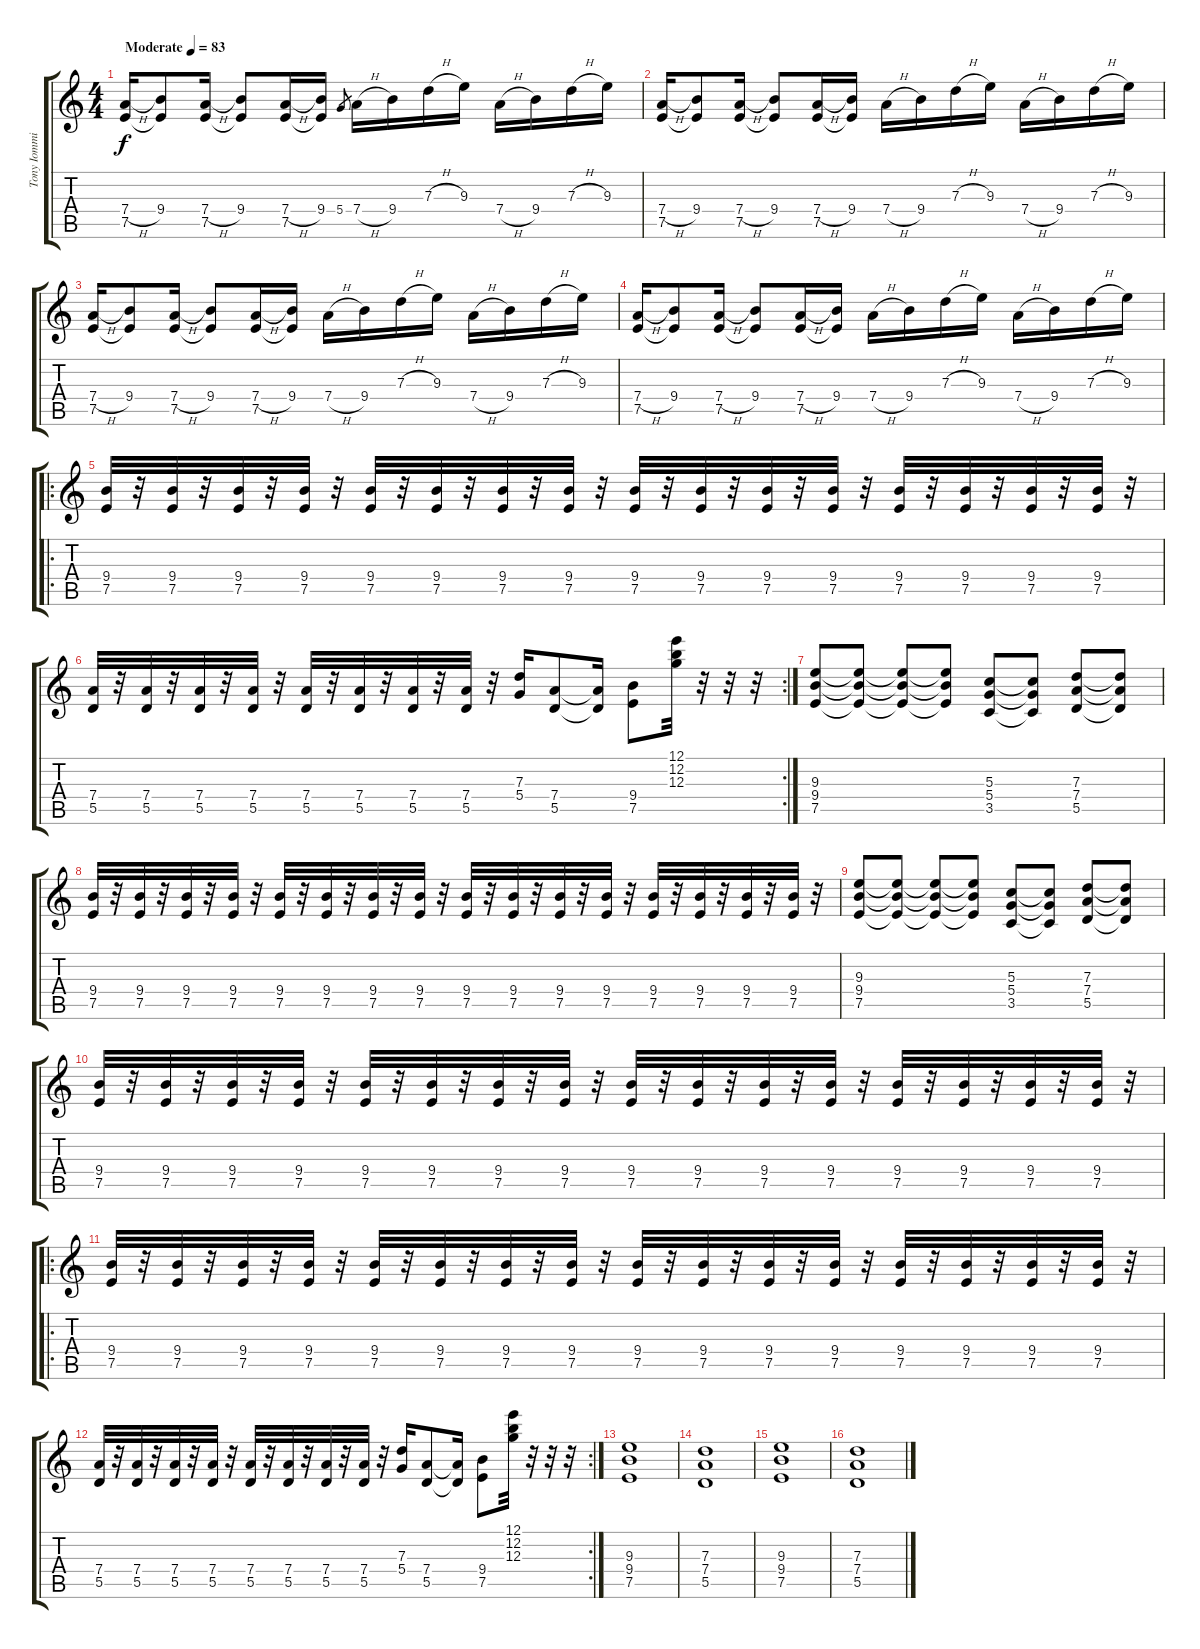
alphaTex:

\track ("Tony Iommi (Base)" "Tony Iommi") {instrument overdrivenguitar}
\staff {score tabs}
\tuning (E4 B3 G3 D3 A2 E2) {hide}
\ts (4 4)
\tempo (83 "Moderate")
\clef g2
\ks c
(7.4{h} 7.5).16{dy f instrument overdrivenguitar} (9.4 7.5{t}).8 (7.4{h} 7.5).16 (9.4 7.5{t}).8 (7.4{h} 7.5).16 (9.4 7.5{t}).16 5.4.8{gr} 7.4{h}.16 9.4.16 7.3{h}.16 9.3.16 7.4{h}.16 9.4.16 7.3{h}.16 9.3.16 |
(7.4{h} 7.5).16 (9.4 7.5{t}).8 (7.4{h} 7.5).16 (9.4 7.5{t}).8 (7.4{h} 7.5).16 (9.4 7.5{t}).16 7.4{h}.16 9.4.16 7.3{h}.16 9.3.16 7.4{h}.16 9.4.16 7.3{h}.16 9.3.16 |
(7.4{h} 7.5).16 (9.4 7.5{t}).8 (7.4{h} 7.5).16 (9.4 7.5{t}).8 (7.4{h} 7.5).16 (9.4 7.5{t}).16 7.4{h}.16 9.4.16 7.3{h}.16 9.3.16 7.4{h}.16 9.4.16 7.3{h}.16 9.3.16 |
(7.4{h} 7.5).16 (9.4 7.5{t}).8 (7.4{h} 7.5).16 (9.4 7.5{t}).8 (7.4{h} 7.5).16 (9.4 7.5{t}).16 7.4{h}.16 9.4.16 7.3{h}.16 9.3.16 7.4{h}.16 9.4.16 7.3{h}.16 9.3.16 |
\ro
(9.4 7.5).32 r.32 (9.4 7.5).32 r.32 (9.4 7.5).32 r.32 (9.4 7.5).32 r.32 (9.4 7.5).32 r.32 (9.4 7.5).32 r.32 (9.4 7.5).32 r.32 (9.4 7.5).32 r.32 (9.4 7.5).32 r.32 (9.4 7.5).32 r.32 (9.4 7.5).32 r.32 (9.4 7.5).32 r.32 (9.4 7.5).32 r.32 (9.4 7.5).32 r.32 (9.4 7.5).32 r.32 (9.4 7.5).32 r.32 |
\rc 2
(7.4 5.5).32 r.32 (7.4 5.5).32 r.32 (7.4 5.5).32 r.32 (7.4 5.5).32 r.32 (7.4 5.5).32 r.32 (7.4 5.5).32 r.32 (7.4 5.5).32 r.32 (7.4 5.5).32 r.32 (7.3 5.4).16 (7.4 5.5).8 (7.4{t} 5.5{t}).16 (9.4 7.5).8 (12.1 12.2 12.3).32 r.32 r.32 r.32 |
(9.3 9.4 7.5).8 (9.3{t} 9.4{t} 7.5{t}).8 (9.3{t} 9.4{t} 7.5{t}).8 (9.3{t} 9.4{t} 7.5{t}).8 (5.3 5.4 3.5).8 (5.3{t} 5.4{t} 3.5{t}).8 (7.3 7.4 5.5).8 (7.3{t} 7.4{t} 5.5{t}).8 |
(9.4 7.5).32 r.32 (9.4 7.5).32 r.32 (9.4 7.5).32 r.32 (9.4 7.5).32 r.32 (9.4 7.5).32 r.32 (9.4 7.5).32 r.32 (9.4 7.5).32 r.32 (9.4 7.5).32 r.32 (9.4 7.5).32 r.32 (9.4 7.5).32 r.32 (9.4 7.5).32 r.32 (9.4 7.5).32 r.32 (9.4 7.5).32 r.32 (9.4 7.5).32 r.32 (9.4 7.5).32 r.32 (9.4 7.5).32 r.32 |
(9.3 9.4 7.5).8 (9.3{t} 9.4{t} 7.5{t}).8 (9.3{t} 9.4{t} 7.5{t}).8 (9.3{t} 9.4{t} 7.5{t}).8 (5.3 5.4 3.5).8 (5.3{t} 5.4{t} 3.5{t}).8 (7.3 7.4 5.5).8 (7.3{t} 7.4{t} 5.5{t}).8 |
(9.4 7.5).32 r.32 (9.4 7.5).32 r.32 (9.4 7.5).32 r.32 (9.4 7.5).32 r.32 (9.4 7.5).32 r.32 (9.4 7.5).32 r.32 (9.4 7.5).32 r.32 (9.4 7.5).32 r.32 (9.4 7.5).32 r.32 (9.4 7.5).32 r.32 (9.4 7.5).32 r.32 (9.4 7.5).32 r.32 (9.4 7.5).32 r.32 (9.4 7.5).32 r.32 (9.4 7.5).32 r.32 (9.4 7.5).32 r.32 |
\ro
(9.4 7.5).32 r.32 (9.4 7.5).32 r.32 (9.4 7.5).32 r.32 (9.4 7.5).32 r.32 (9.4 7.5).32 r.32 (9.4 7.5).32 r.32 (9.4 7.5).32 r.32 (9.4 7.5).32 r.32 (9.4 7.5).32 r.32 (9.4 7.5).32 r.32 (9.4 7.5).32 r.32 (9.4 7.5).32 r.32 (9.4 7.5).32 r.32 (9.4 7.5).32 r.32 (9.4 7.5).32 r.32 (9.4 7.5).32 r.32 |
\rc 2
(7.4 5.5).32 r.32 (7.4 5.5).32 r.32 (7.4 5.5).32 r.32 (7.4 5.5).32 r.32 (7.4 5.5).32 r.32 (7.4 5.5).32 r.32 (7.4 5.5).32 r.32 (7.4 5.5).32 r.32 (7.3 5.4).16 (7.4 5.5).8 (7.4{t} 5.5{t}).16 (9.4 7.5).8 (12.1 12.2 12.3).32 r.32 r.32 r.32 |
(9.3 9.4 7.5).1 |
(7.3 7.4 5.5).1 |
(9.3 9.4 7.5).1 |
(7.3 7.4 5.5).1
